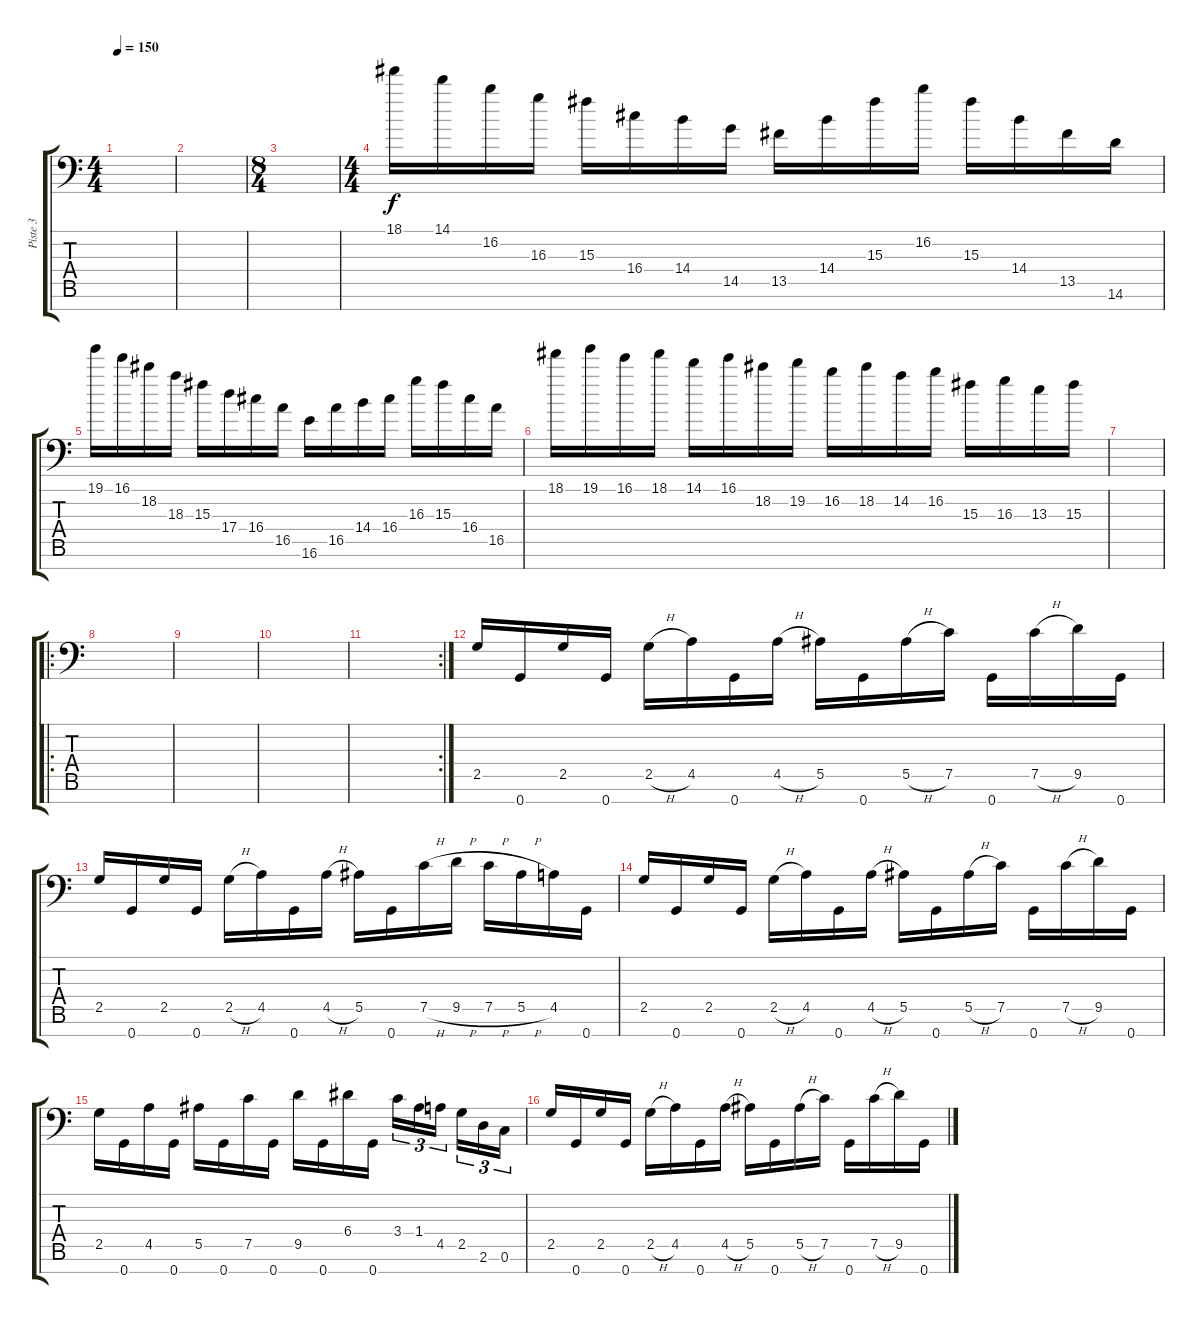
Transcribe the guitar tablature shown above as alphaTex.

\track ("Piste 3" "Piste 3") {instrument distortionguitar}
\staff {score tabs}
\tuning (C4 G3 Eb3 A2 F2 C2 G1) {hide}
\ts (4 4)
\tempo 150
\clef f4
\ks c
|
|
\ts (8 4)
|
\ts (4 4)
18.1.16 14.1.16 16.2.16 16.3.16 15.3.16 16.4.16 14.4.16 14.5.16 13.5.16 14.4.16 15.3.16 16.2.16 15.3.16 14.4.16 13.5.16 14.6.16 |
19.1.16 16.1.16 18.2.16 18.3.16 15.3.16 17.4.16 16.4.16 16.5.16 16.6.16 16.5.16 14.4.16 16.4.16 16.3.16 15.3.16 16.4.16 16.5.16 |
18.1.16 19.1.16 16.1.16 18.1.16 14.1.16 16.1.16 18.2.16 19.2.16 16.2.16 18.2.16 14.2.16 16.2.16 15.3.16 16.3.16 13.3.16 15.3.16 |
|
\ro
|
|
|
\rc 2
|
2.5.16 0.7.16 2.5.16 0.7.16 2.5{h}.16 4.5.16 0.7.16 4.5{h}.16 5.5.16 0.7.16 5.5{h}.16 7.5.16 0.7.16 7.5{h}.16 9.5.16 0.7.16 |
2.5.16 0.7.16 2.5.16 0.7.16 2.5{h}.16 4.5.16 0.7.16 4.5{h}.16 5.5.16 0.7.16 7.5{h}.16 9.5{h}.16 7.5{h}.16 5.5{h}.16 4.5.16 0.7.16 |
2.5.16 0.7.16 2.5.16 0.7.16 2.5{h}.16 4.5.16 0.7.16 4.5{h}.16 5.5.16 0.7.16 5.5{h}.16 7.5.16 0.7.16 7.5{h}.16 9.5.16 0.7.16 |
2.5.16 0.7.16 4.5.16 0.7.16 5.5.16 0.7.16 7.5.16 0.7.16 9.5.16 0.7.16 6.4.16 0.7.16 3.4.16{tu (3 2)} 1.4.16{tu (3 2)} 4.5.16{tu (3 2)} 2.5.16{tu (3 2)} 2.6.16{tu (3 2)} 0.6.16{tu (3 2)} |
2.5.16 0.7.16 2.5.16 0.7.16 2.5{h}.16 4.5.16 0.7.16 4.5{h}.16 5.5.16 0.7.16 5.5{h}.16 7.5.16 0.7.16 7.5{h}.16 9.5.16 0.7.16
